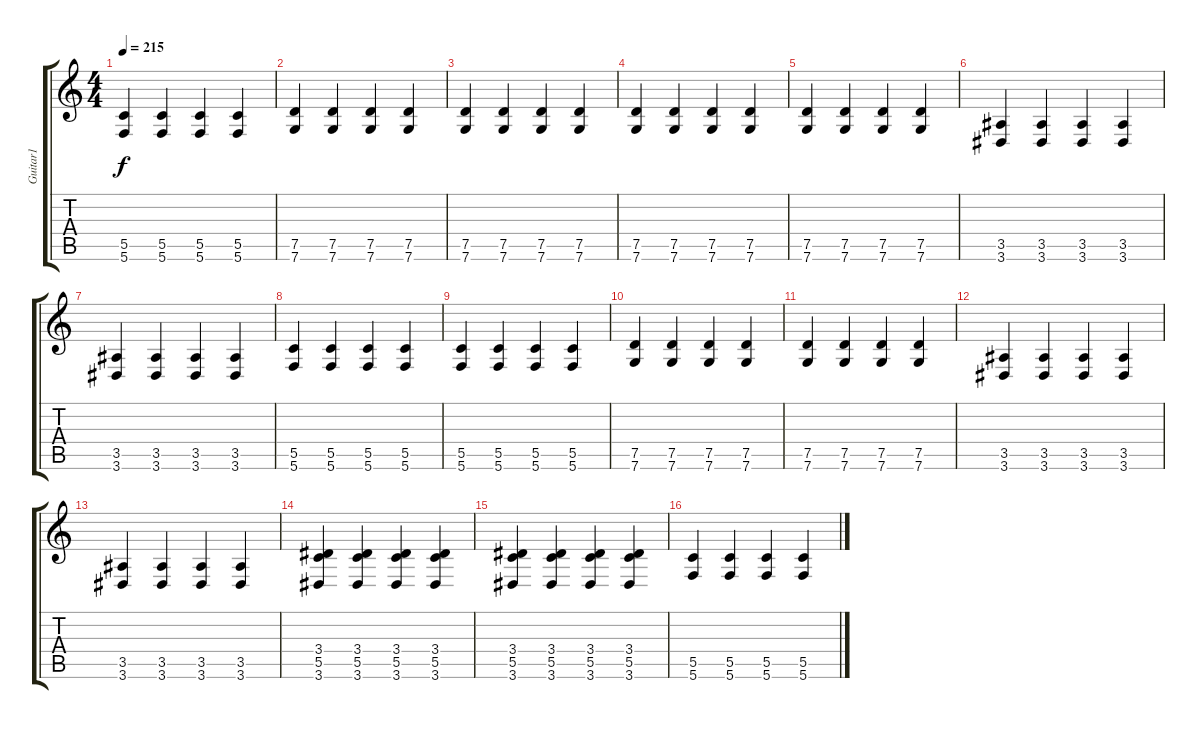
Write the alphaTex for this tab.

\track ("Guitar1" "Guitar1") {instrument distortionguitar}
\staff {score tabs}
\tuning (E4 C4 G3 C3 G2 C2) {hide}
\ts (4 4)
\tempo 215
\clef g2
\ks c
(5.5 5.6).4{dy f} (5.5 5.6).4 (5.5 5.6).4 (5.5 5.6).4 |
(7.5 7.6).4 (7.5 7.6).4 (7.5 7.6).4 (7.5 7.6).4 |
(7.5 7.6).4 (7.5 7.6).4 (7.5 7.6).4 (7.5 7.6).4 |
(7.5 7.6).4 (7.5 7.6).4 (7.5 7.6).4 (7.5 7.6).4 |
(7.5 7.6).4 (7.5 7.6).4 (7.5 7.6).4 (7.5 7.6).4 |
(3.5 3.6).4 (3.5 3.6).4 (3.5 3.6).4 (3.5 3.6).4 |
(3.5 3.6).4 (3.5 3.6).4 (3.5 3.6).4 (3.5 3.6).4 |
(5.5 5.6).4 (5.5 5.6).4 (5.5 5.6).4 (5.5 5.6).4 |
(5.5 5.6).4 (5.5 5.6).4 (5.5 5.6).4 (5.5 5.6).4 |
(7.5 7.6).4 (7.5 7.6).4 (7.5 7.6).4 (7.5 7.6).4 |
(7.5 7.6).4 (7.5 7.6).4 (7.5 7.6).4 (7.5 7.6).4 |
(3.5 3.6).4 (3.5 3.6).4 (3.5 3.6).4 (3.5 3.6).4 |
(3.5 3.6).4 (3.5 3.6).4 (3.5 3.6).4 (3.5 3.6).4 |
(3.4 5.5 3.6).4 (3.4 5.5 3.6).4 (3.4 5.5 3.6).4 (3.4 5.5 3.6).4 |
(3.4 5.5 3.6).4 (3.4 5.5 3.6).4 (3.4 5.5 3.6).4 (3.4 5.5 3.6).4 |
(5.5 5.6).4 (5.5 5.6).4 (5.5 5.6).4 (5.5 5.6).4
